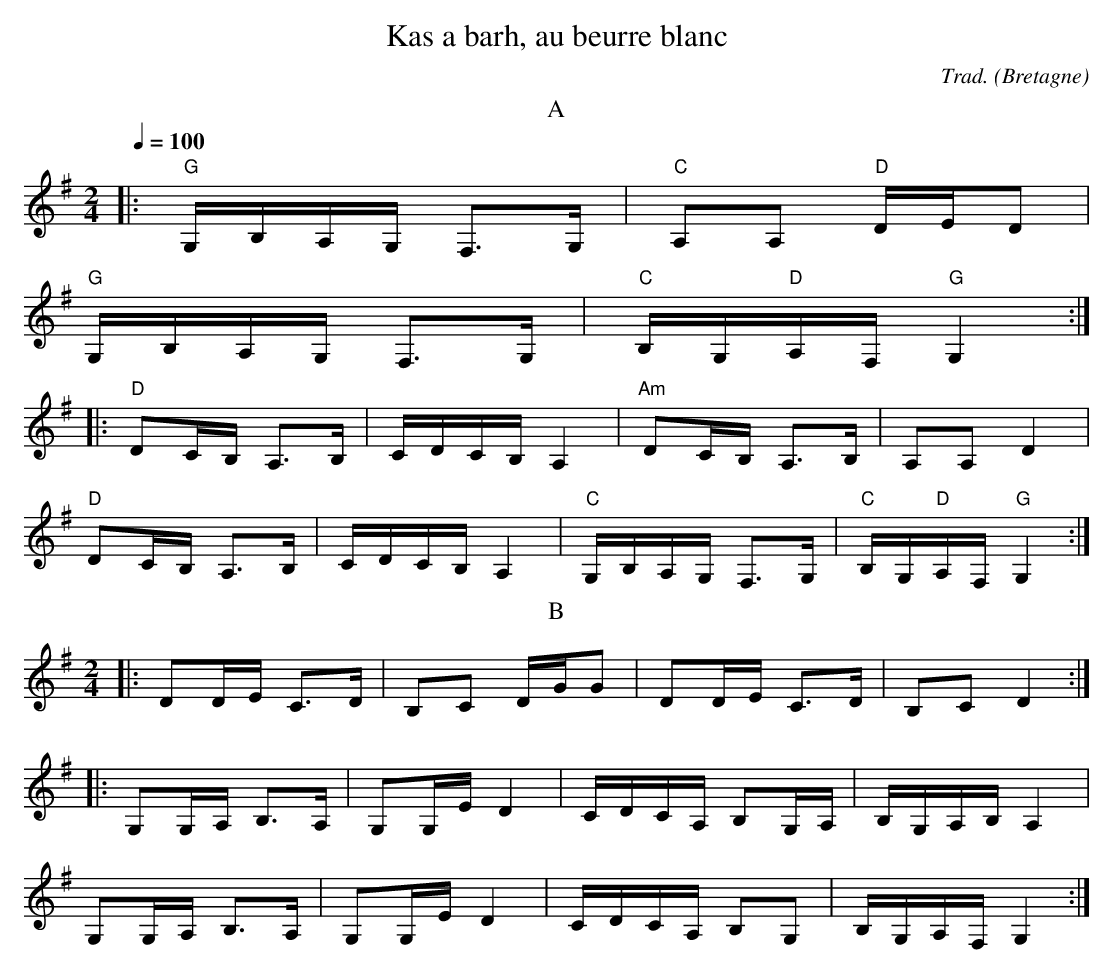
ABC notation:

X:1
T:Kas a barh, au beurre blanc
C:Trad.
O:Bretagne
M:2/4
L:1/16
Q:1/4=100
K:G treble
T:A
|: "G"G,B,A,G, F,3G, | "C"A,2A,2 "D"DED2 |
"G"G,B,A,G, F,3G, | "C"B,G,"D"A,F, "G"G,4 ::
"D"D2CB, A,3B, | CDCB, A,4 | "Am"D2CB, A,3B, | A,2A,2 D4 |
"D"D2CB, A,3B, | CDCB, A,4 | "C"G,B,A,G, F,3G, | "C"B,G,"D"A,F, "G"G,4 :|
%%vskip 1
T:B
|: D2DE C3D | B,2C2 DGG2 | D2DE C3D | B,2C2 D4 ::
G,2G,A, B,3A, | G,2G,E D4 | CDCA, B,2G,A, | B,G,A,B, A,4 |
G,2G,A, B,3A, | G,2G,E D4 | CDCA, B,2G,2 | B,G,A,F, G,4 :|
